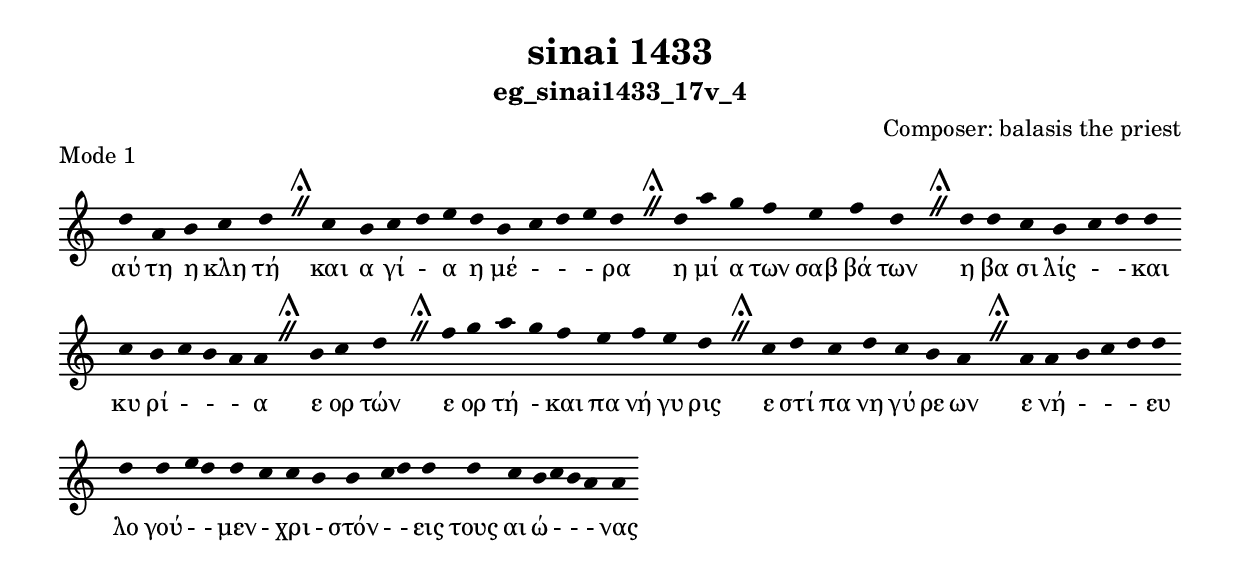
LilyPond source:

\include "gregorian.ly"

	\header {
 	  title = "sinai 1433"
	  subtitle = "eg_sinai1433_17v_4"
	  composer = "Composer: balasis the priest"
	  piece = "Mode 1"
	}

	chant = {
	  d''4 a'4 b'4 c''4 d''4 \divisioMaior
 c''4 b'4 c''4 d''4 e''4 d''4 b'4 c''4 d''4 e''4 d''4 \divisioMaior
 d''4 a''4 g''4 f''4 e''4 f''4 d''4 \divisioMaior
 d''4 d''4 c''4 b'4 c''4 d''4 d''4 c''4 b'4 c''4 b'4 a'4 a'4 \divisioMaior
 b'4 c''4 d''4 \divisioMaior
 f''4 g''4 a''4 g''4 f''4 e''4 f''4 e''4 d''4 \divisioMaior
 c''4 d''4 c''4 d''4 c''4 b'4 a'4 \divisioMaior
 a'4 a'4 b'4 c''4 d''4 d''4 d''4 d''4 e''4 d''4 d''4 c''4 c''4 b'4 b'4 c''4 d''4 d''4 d''4 c''4 b'4 c''4 b'4 a'4 a'4\finalis
	}

	verba = \lyricmode {αύ τη η κλη τή 
και α γί - α η μέ -  -  - ρα 
η μί α των σαβ βά των 
η βα σι λίς -  - και κυ ρί -  -  - α 
ε ορ τών 
ε ορ τή - και πα νή γυ ρις 
ε στί πα νη γύ ρε ων 
ε νή -  -  - ευ λο γού -  - μεν - χρι - στόν -  - εις τους αι ώ -  -  - νας 
	}


	\score {
	  \new Staff <<
	  \new Voice = "melody" \chant
	  \new Lyrics = "one" \lyricsto melody \verba
	  >>
	  \layout {
	    \context {
	      \Staff
	      \remove "Time_signature_engraver"
	      \remove "Bar_engraver"
	    }
	    \context {
	      \Voice
	      \remove "Stem_engraver"
	    }
	  }
	}